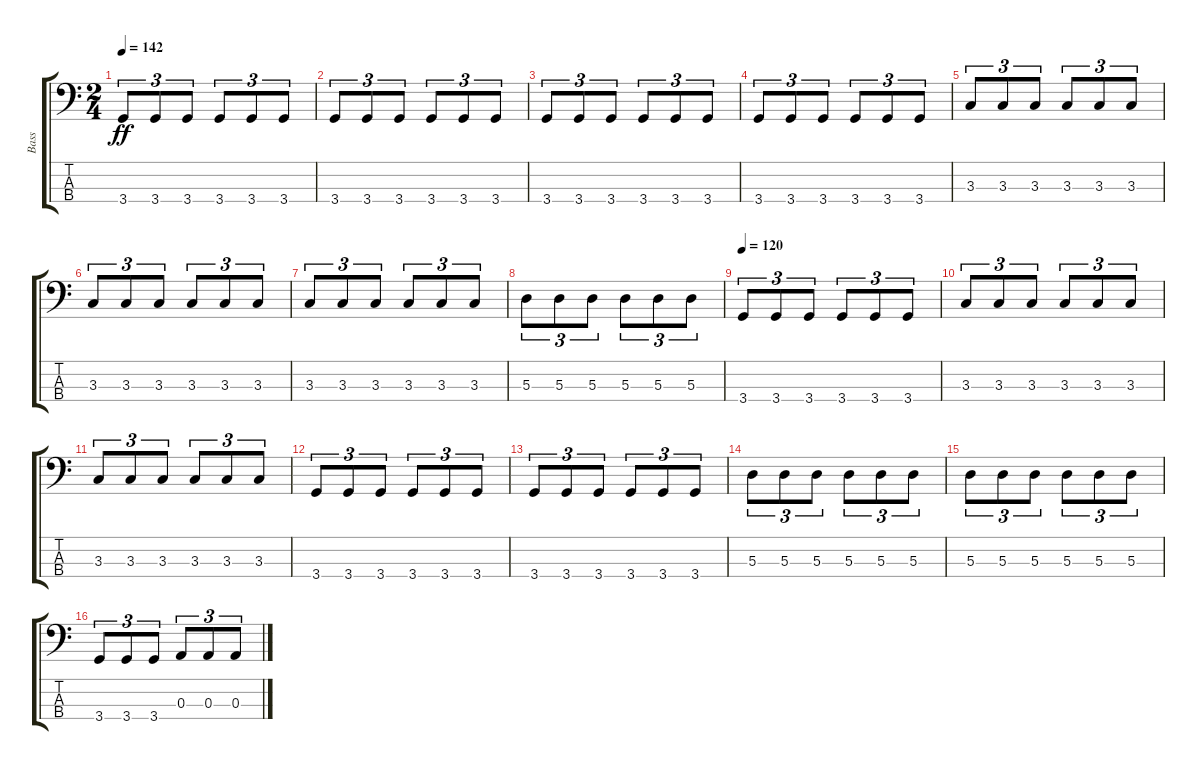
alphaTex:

\track ("Bass" "Bass") {instrument electricbasspick}
\staff {score tabs}
\tuning (G2 D2 A1 E1) {hide}
\ts (2 4)
\tempo 142
\clef f4
\ks c
3.4.8{tu (3 2) dy ff} 3.4.8{tu (3 2)} 3.4.8{tu (3 2)} 3.4.8{tu (3 2)} 3.4.8{tu (3 2)} 3.4.8{tu (3 2)} |
3.4.8{tu (3 2)} 3.4.8{tu (3 2)} 3.4.8{tu (3 2)} 3.4.8{tu (3 2)} 3.4.8{tu (3 2)} 3.4.8{tu (3 2)} |
3.4.8{tu (3 2)} 3.4.8{tu (3 2)} 3.4.8{tu (3 2)} 3.4.8{tu (3 2)} 3.4.8{tu (3 2)} 3.4.8{tu (3 2)} |
3.4.8{tu (3 2)} 3.4.8{tu (3 2)} 3.4.8{tu (3 2)} 3.4.8{tu (3 2)} 3.4.8{tu (3 2)} 3.4.8{tu (3 2)} |
3.3.8{tu (3 2)} 3.3.8{tu (3 2)} 3.3.8{tu (3 2)} 3.3.8{tu (3 2)} 3.3.8{tu (3 2)} 3.3.8{tu (3 2)} |
3.3.8{tu (3 2)} 3.3.8{tu (3 2)} 3.3.8{tu (3 2)} 3.3.8{tu (3 2)} 3.3.8{tu (3 2)} 3.3.8{tu (3 2)} |
3.3.8{tu (3 2)} 3.3.8{tu (3 2)} 3.3.8{tu (3 2)} 3.3.8{tu (3 2)} 3.3.8{tu (3 2)} 3.3.8{tu (3 2)} |
5.3.8{tu (3 2)} 5.3.8{tu (3 2)} 5.3.8{tu (3 2)} 5.3.8{tu (3 2)} 5.3.8{tu (3 2)} 5.3.8{tu (3 2)} |
\tempo 120
3.4.8{tu (3 2)} 3.4.8{tu (3 2)} 3.4.8{tu (3 2)} 3.4.8{tu (3 2)} 3.4.8{tu (3 2)} 3.4.8{tu (3 2)} |
3.3.8{tu (3 2)} 3.3.8{tu (3 2)} 3.3.8{tu (3 2)} 3.3.8{tu (3 2)} 3.3.8{tu (3 2)} 3.3.8{tu (3 2)} |
3.3.8{tu (3 2)} 3.3.8{tu (3 2)} 3.3.8{tu (3 2)} 3.3.8{tu (3 2)} 3.3.8{tu (3 2)} 3.3.8{tu (3 2)} |
3.4.8{tu (3 2)} 3.4.8{tu (3 2)} 3.4.8{tu (3 2)} 3.4.8{tu (3 2)} 3.4.8{tu (3 2)} 3.4.8{tu (3 2)} |
3.4.8{tu (3 2)} 3.4.8{tu (3 2)} 3.4.8{tu (3 2)} 3.4.8{tu (3 2)} 3.4.8{tu (3 2)} 3.4.8{tu (3 2)} |
5.3.8{tu (3 2)} 5.3.8{tu (3 2)} 5.3.8{tu (3 2)} 5.3.8{tu (3 2)} 5.3.8{tu (3 2)} 5.3.8{tu (3 2)} |
5.3.8{tu (3 2)} 5.3.8{tu (3 2)} 5.3.8{tu (3 2)} 5.3.8{tu (3 2)} 5.3.8{tu (3 2)} 5.3.8{tu (3 2)} |
3.4.8{tu (3 2)} 3.4.8{tu (3 2)} 3.4.8{tu (3 2)} 0.3.8{tu (3 2)} 0.3.8{tu (3 2)} 0.3.8{tu (3 2)}
